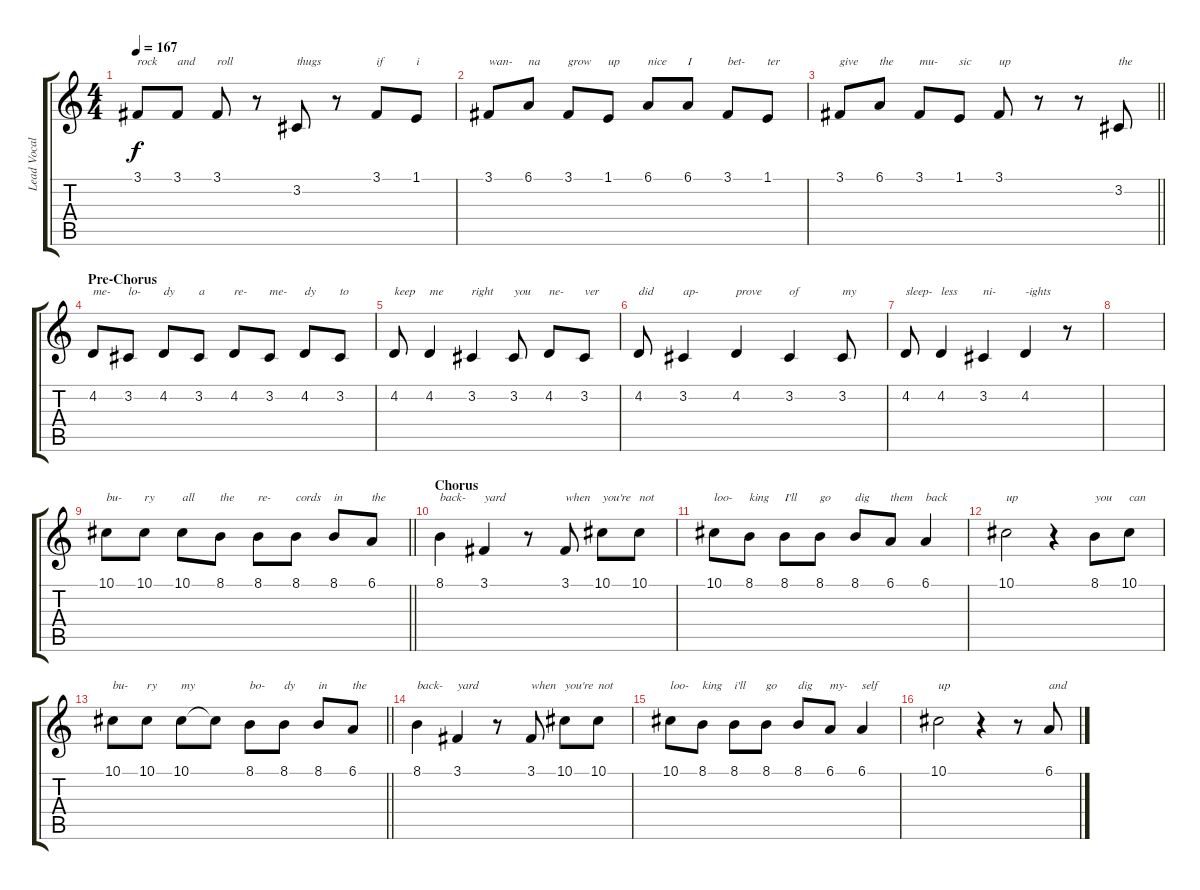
\track ("Lead Vocals" "Lead Vocal") {instrument altosax}
\staff {score tabs}
\tuning (Eb4 Bb3 Gb3 Db3 Ab2 Db2) {hide}
\ts (4 4)
\tempo 167
\clef g2
\ks c
3.1.8{txt "rock" dy f} 3.1.8{txt "and"} 3.1.8{txt "roll"} r.8 3.2.8{txt "thugs"} r.8 3.1.8{txt "if"} 1.1.8{txt "i"} |
3.1.8{txt "wan-"} 6.1.8{txt "na"} 3.1.8{txt "grow"} 1.1.8{txt "up"} 6.1.8{txt "nice"} 6.1.8{txt "I"} 3.1.8{txt "bet-"} 1.1.8{txt "ter"} |
\barLineRight lightlight
3.1.8{txt "give"} 6.1.8{txt "the"} 3.1.8{txt "mu-"} 1.1.8{txt "sic"} 3.1.8{txt "up"} r.8 r.8 3.2.8{txt "the"} |
\section ("" "Pre-Chorus")
4.2.8{txt "me-"} 3.2.8{txt "lo-"} 4.2.8{txt "dy"} 3.2.8{txt "a"} 4.2.8{txt "re-"} 3.2.8{txt "me-"} 4.2.8{txt "dy"} 3.2.8{txt "to"} |
4.2.8{txt "keep"} 4.2.4{txt "me"} 3.2.4{txt "right"} 3.2.8{txt "you"} 4.2.8{txt "ne-"} 3.2.8{txt "ver"} |
4.2.8{txt "did"} 3.2.4{txt "ap-"} 4.2.4{txt "prove"} 3.2.4{txt "of"} 3.2.8{txt "my"} |
4.2.8{txt "sleep-"} 4.2.4{txt "less"} 3.2.4{txt "ni-"} 4.2.4{txt "-ights"} r.8 |
|
\barLineRight lightlight
10.1.8{txt "bu-"} 10.1.8{txt "ry"} 10.1.8{txt "all"} 8.1.8{txt "the"} 8.1.8{txt "re-"} 8.1.8{txt "cords"} 8.1.8{txt "in"} 6.1.8{txt "the"} |
\section ("" "Chorus")
8.1.4{txt "back-"} 3.1.4{txt "yard"} r.8 3.1.8{txt "when"} 10.1.8{txt "you're"} 10.1.8{txt "not"} |
10.1.8{txt "loo-"} 8.1.8{txt "king"} 8.1.8{txt "I'll"} 8.1.8{txt "go"} 8.1.8{txt "dig"} 6.1.8{txt "them"} 6.1.4{txt "back"} |
10.1.2{txt "up"} r.4 8.1.8{txt "you"} 10.1.8{txt "can"} |
\barLineRight lightlight
10.1.8{txt "bu-"} 10.1.8{txt "ry"} 10.1.8{txt "my"} 10.1{t}.8 8.1.8{txt "bo-"} 8.1.8{txt "dy"} 8.1.8{txt "in"} 6.1.8{txt "the"} |
8.1.4{txt "back-"} 3.1.4{txt "yard"} r.8 3.1.8{txt "when"} 10.1.8{txt "you're"} 10.1.8{txt "not"} |
10.1.8{txt "loo-"} 8.1.8{txt "king"} 8.1.8{txt "i'll"} 8.1.8{txt "go"} 8.1.8{txt "dig"} 6.1.8{txt "my-"} 6.1.4{txt "self"} |
10.1.2{txt "up"} r.4 r.8 6.1.8{txt "and"}
